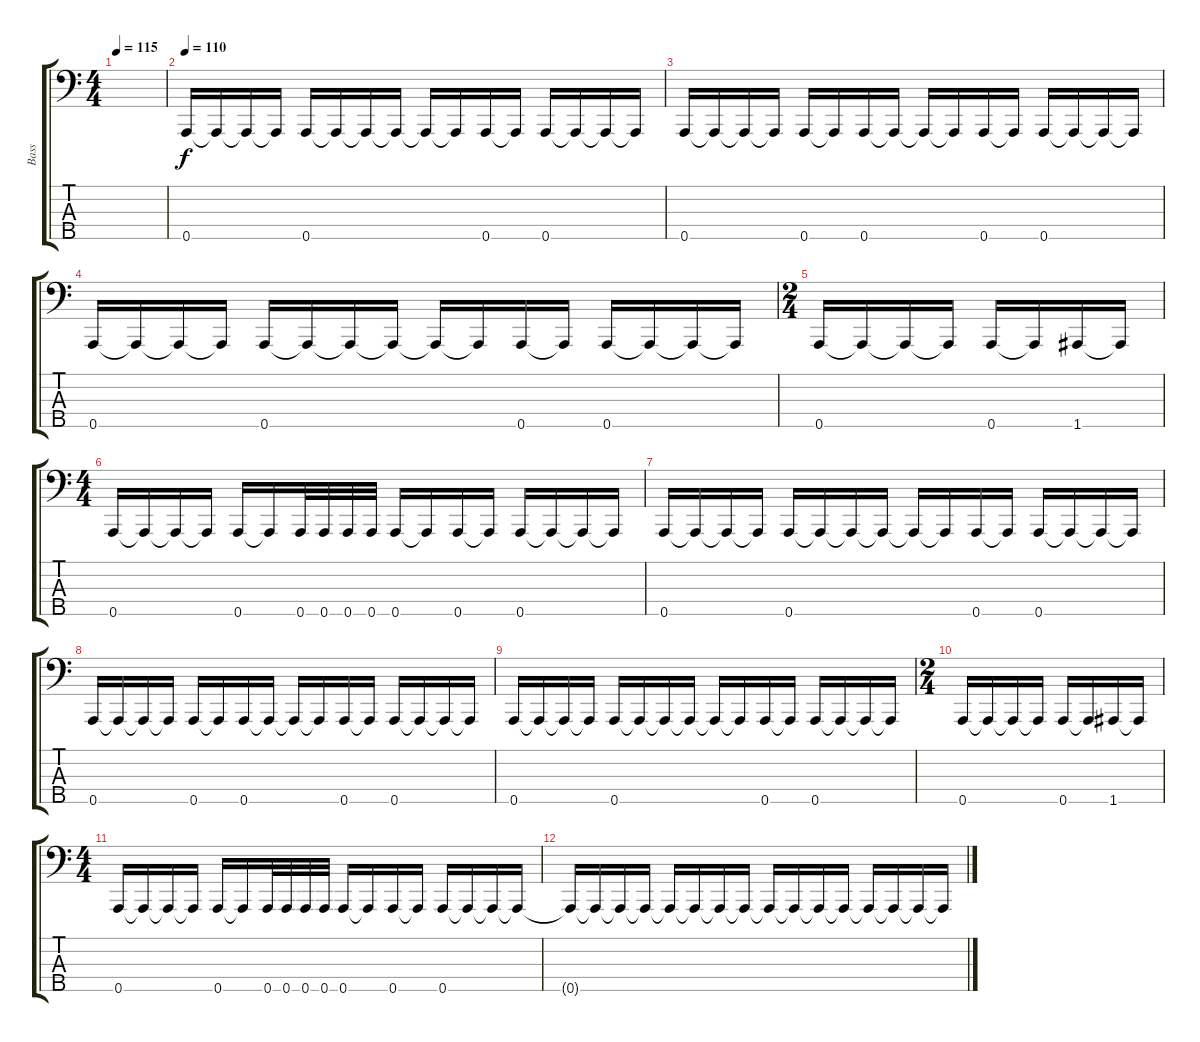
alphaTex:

\track ("Bass" "Bass") {instrument electricbasspick}
\staff {score tabs}
\tuning (G2 D2 A1 E1 A0) {hide}
\ts (4 4)
\tempo 115
\clef f4
\ks c
|
\tempo 110
0.5.16 0.5{t}.16 0.5{t}.16 0.5{t}.16 0.5.16 0.5{t}.16 0.5{t}.16 0.5{t}.16 0.5{t}.16 0.5{t}.16 0.5.16 0.5{t}.16 0.5.16 0.5{t}.16 0.5{t}.16 0.5{t}.16 |
0.5.16 0.5{t}.16 0.5{t}.16 0.5{t}.16 0.5.16 0.5{t}.16 0.5.16 0.5{t}.16 0.5{t}.16 0.5{t}.16 0.5.16 0.5{t}.16 0.5.16 0.5{t}.16 0.5{t}.16 0.5{t}.16 |
0.5.16 0.5{t}.16 0.5{t}.16 0.5{t}.16 0.5.16 0.5{t}.16 0.5{t}.16 0.5{t}.16 0.5{t}.16 0.5{t}.16 0.5.16 0.5{t}.16 0.5.16 0.5{t}.16 0.5{t}.16 0.5{t}.16 |
\ts (2 4)
0.5.16 0.5{t}.16 0.5{t}.16 0.5{t}.16 0.5.16 0.5{t}.16 1.5.16 1.5{t}.16 |
\ts (4 4)
0.5.16 0.5{t}.16 0.5{t}.16 0.5{t}.16 0.5.16 0.5{t}.16 0.5.32 0.5.32 0.5.32 0.5.32 0.5.16 0.5{t}.16 0.5.16 0.5{t}.16 0.5.16 0.5{t}.16 0.5{t}.16 0.5{t}.16 |
0.5.16 0.5{t}.16 0.5{t}.16 0.5{t}.16 0.5.16 0.5{t}.16 0.5{t}.16 0.5{t}.16 0.5{t}.16 0.5{t}.16 0.5.16 0.5{t}.16 0.5.16 0.5{t}.16 0.5{t}.16 0.5{t}.16 |
0.5.16 0.5{t}.16 0.5{t}.16 0.5{t}.16 0.5.16 0.5{t}.16 0.5.16 0.5{t}.16 0.5{t}.16 0.5{t}.16 0.5.16 0.5{t}.16 0.5.16 0.5{t}.16 0.5{t}.16 0.5{t}.16 |
0.5.16 0.5{t}.16 0.5{t}.16 0.5{t}.16 0.5.16 0.5{t}.16 0.5{t}.16 0.5{t}.16 0.5{t}.16 0.5{t}.16 0.5.16 0.5{t}.16 0.5.16 0.5{t}.16 0.5{t}.16 0.5{t}.16 |
\ts (2 4)
0.5.16 0.5{t}.16 0.5{t}.16 0.5{t}.16 0.5.16 0.5{t}.16 1.5.16 1.5{t}.16 |
\ts (4 4)
0.5.16 0.5{t}.16 0.5{t}.16 0.5{t}.16 0.5.16 0.5{t}.16 0.5.32 0.5.32 0.5.32 0.5.32 0.5.16 0.5{t}.16 0.5.16 0.5{t}.16 0.5.16 0.5{t}.16 0.5{t}.16 0.5{t}.16 |
0.5{t}.16 0.5{t}.16 0.5{t}.16 0.5{t}.16 0.5{t}.16 0.5{t}.16 0.5{t}.16 0.5{t}.16 0.5{t}.16 0.5{t}.16 0.5{t}.16 0.5{t}.16 0.5{t}.16 0.5{t}.16 0.5{t}.16 0.5{t}.16
